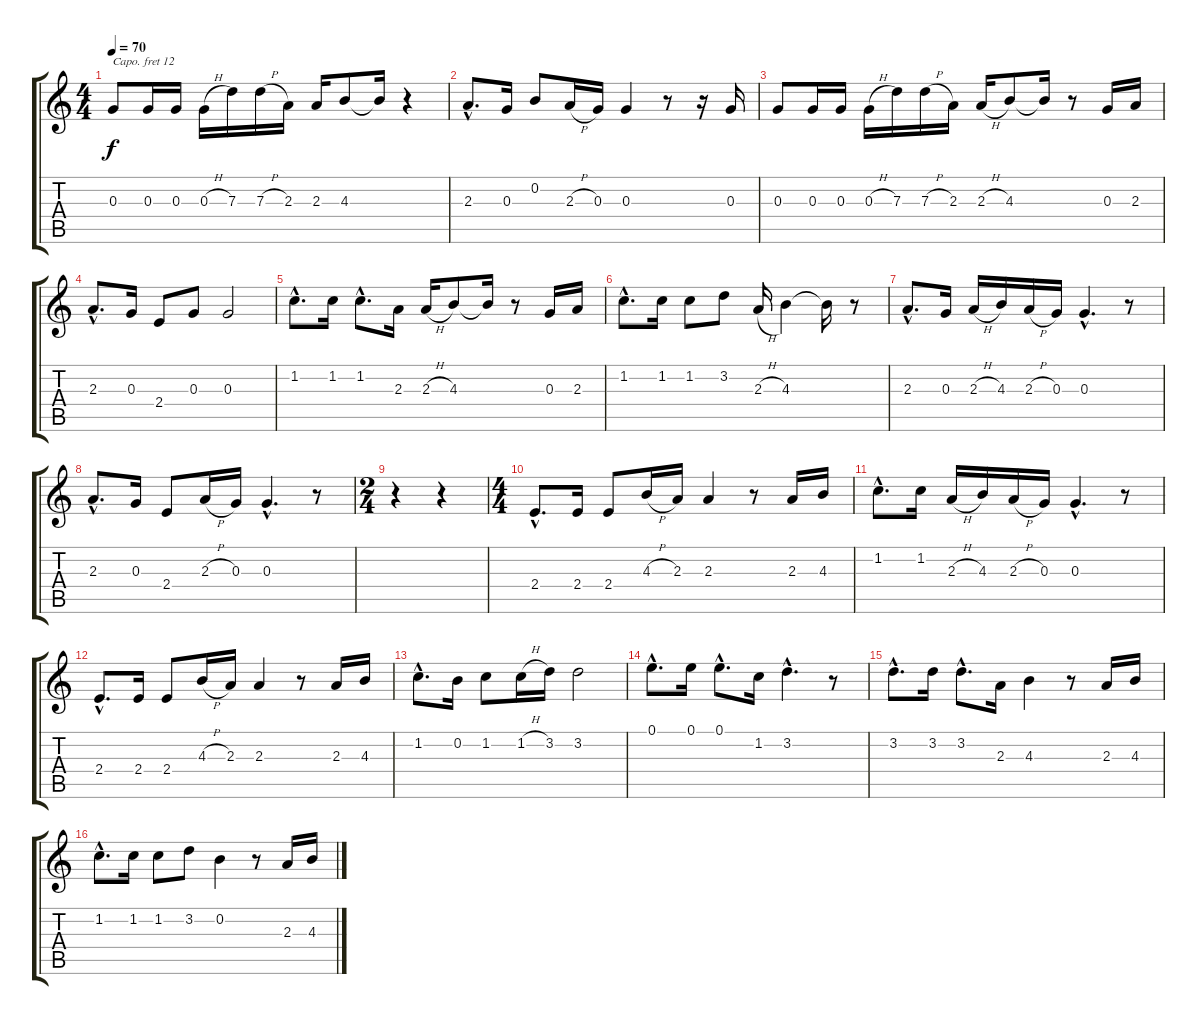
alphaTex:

\track "" {instrument harmonica}
\staff {score tabs}
\capo 12
\tuning (E4 B3 G3 D3 A2 E2) {hide}
\ts (4 4)
\tempo 70
\clef g2
\ks c
0.3.8{dy f} 0.3.16 0.3.16 0.3{h}.16 7.3.16 7.3{h}.16 2.3.16 2.3.16 4.3.8 4.3{t}.16 r.4 |
2.3{hac}.8{d} 0.3.16 0.2.8 2.3{h}.16 0.3.16 0.3.4 r.8 r.16 0.3.16 |
0.3.8 0.3.16 0.3.16 0.3{h}.16 7.3.16 7.3{h}.16 2.3.16 2.3{h}.16 4.3.8 4.3{t}.16 r.8 0.3.16 2.3.16 |
2.3{hac}.8{d} 0.3.16 2.4.8 0.3.8 0.3.2 |
1.2{hac}.8{d} 1.2.16 1.2{hac}.8{d} 2.3.16 2.3{h}.16 4.3.8 4.3{t}.16 r.8 0.3.16 2.3.16 |
1.2{hac}.8{d} 1.2.16 1.2.8 3.2.8 2.3{h}.16 4.3.4 4.3{t}.16 r.8 |
2.3{hac}.8{d} 0.3.16 2.3{h}.16 4.3.16 2.3{h}.16 0.3.16 0.3{hac}.4{d} r.8 |
2.3{hac}.8{d} 0.3.16 2.4.8 2.3{h}.16 0.3.16 0.3{hac}.4{d} r.8 |
\ts (2 4)
r.4 r.4 |
\ts (4 4)
2.4{hac}.8{d} 2.4.16 2.4.8 4.3{h}.16 2.3.16 2.3.4 r.8 2.3.16 4.3.16 |
1.2{hac}.8{d} 1.2.16 2.3{h}.16 4.3.16 2.3{h}.16 0.3.16 0.3{hac}.4{d} r.8 |
2.4{hac}.8{d} 2.4.16 2.4.8 4.3{h}.16 2.3.16 2.3.4 r.8 2.3.16 4.3.16 |
1.2{hac}.8{d} 0.2.16 1.2.8 1.2{h}.16 3.2.16 3.2.2 |
0.1{hac}.8{d} 0.1.16 0.1{hac}.8{d} 1.2.16 3.2{hac}.4{d} r.8 |
3.2{hac}.8{d} 3.2.16 3.2{hac}.8{d} 2.3.16 4.3.4 r.8 2.3.16 4.3.16 |
1.2{hac}.8{d} 1.2.16 1.2.8 3.2.8 0.2.4 r.8 2.3.16 4.3.16
